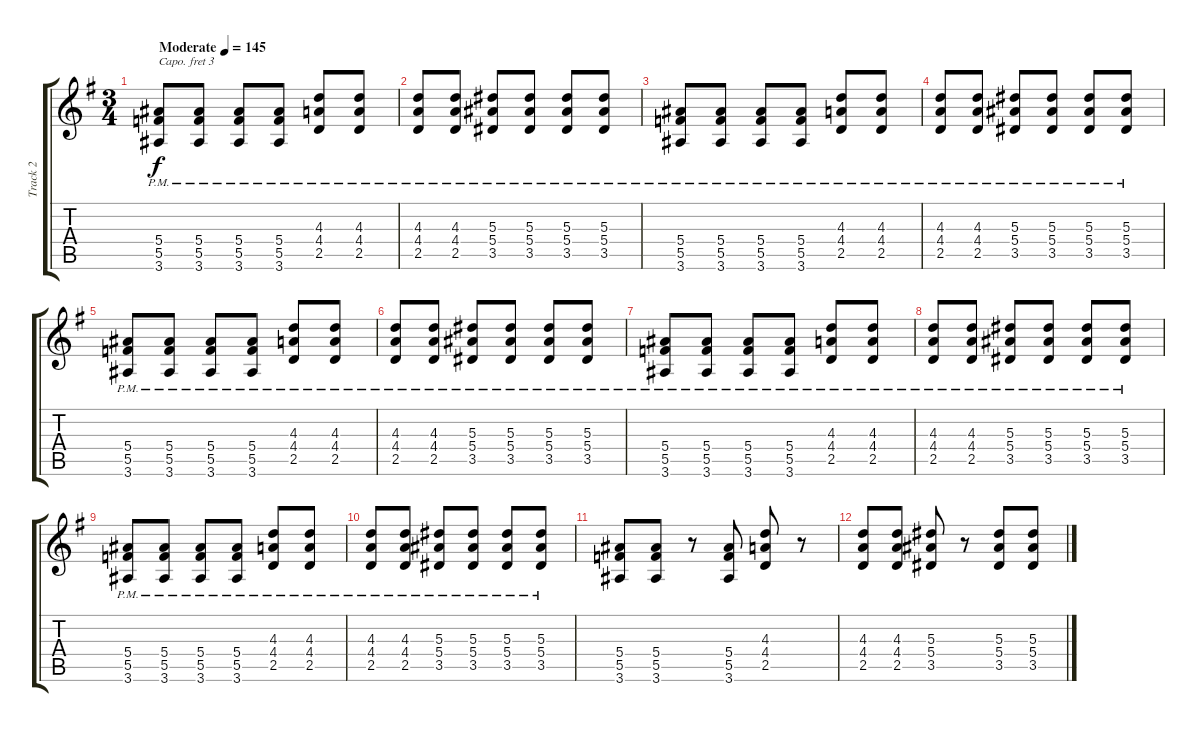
\track ("Track 2" "Track 2") {instrument overdrivenguitar}
\staff {score tabs}
\capo 3
\tuning (E4 B3 G3 D3 A2 E2) {hide}
\ts (3 4)
\tempo (145 "Moderate")
\clef g2
\ks g
(5.4{pm} 5.5{pm} 3.6{pm}).8{dy f instrument overdrivenguitar} (5.4{pm} 5.5{pm} 3.6{pm}).8 (5.4{pm} 5.5{pm} 3.6{pm}).8 (5.4{pm} 5.5{pm} 3.6{pm}).8 (4.3{pm} 4.4{pm} 2.5{pm}).8 (4.3{pm} 4.4{pm} 2.5{pm}).8 |
(4.3{pm} 4.4{pm} 2.5{pm}).8 (4.3{pm} 4.4{pm} 2.5{pm}).8 (5.3{pm} 5.4{pm} 3.5{pm}).8 (5.3{pm} 5.4{pm} 3.5{pm}).8 (5.3{pm} 5.4{pm} 3.5{pm}).8 (5.3{pm} 5.4{pm} 3.5{pm}).8 |
(5.4{pm} 5.5{pm} 3.6{pm}).8 (5.4{pm} 5.5{pm} 3.6{pm}).8 (5.4{pm} 5.5{pm} 3.6{pm}).8 (5.4{pm} 5.5{pm} 3.6{pm}).8 (4.3{pm} 4.4{pm} 2.5{pm}).8 (4.3{pm} 4.4{pm} 2.5{pm}).8 |
(4.3{pm} 4.4{pm} 2.5{pm}).8 (4.3{pm} 4.4{pm} 2.5{pm}).8 (5.3{pm} 5.4{pm} 3.5{pm}).8 (5.3{pm} 5.4{pm} 3.5{pm}).8 (5.3{pm} 5.4{pm} 3.5{pm}).8 (5.3{pm} 5.4{pm} 3.5{pm}).8 |
(5.4{pm} 5.5{pm} 3.6{pm}).8 (5.4{pm} 5.5{pm} 3.6{pm}).8 (5.4{pm} 5.5{pm} 3.6{pm}).8 (5.4{pm} 5.5{pm} 3.6{pm}).8 (4.3{pm} 4.4{pm} 2.5{pm}).8 (4.3{pm} 4.4{pm} 2.5{pm}).8 |
(4.3{pm} 4.4{pm} 2.5{pm}).8 (4.3{pm} 4.4{pm} 2.5{pm}).8 (5.3{pm} 5.4{pm} 3.5{pm}).8 (5.3{pm} 5.4{pm} 3.5{pm}).8 (5.3{pm} 5.4{pm} 3.5{pm}).8 (5.3{pm} 5.4{pm} 3.5{pm}).8 |
(5.4{pm} 5.5{pm} 3.6{pm}).8 (5.4{pm} 5.5{pm} 3.6{pm}).8 (5.4{pm} 5.5{pm} 3.6{pm}).8 (5.4{pm} 5.5{pm} 3.6{pm}).8 (4.3{pm} 4.4{pm} 2.5{pm}).8 (4.3{pm} 4.4{pm} 2.5{pm}).8 |
(4.3{pm} 4.4{pm} 2.5{pm}).8 (4.3{pm} 4.4{pm} 2.5{pm}).8 (5.3{pm} 5.4{pm} 3.5{pm}).8 (5.3{pm} 5.4{pm} 3.5{pm}).8 (5.3{pm} 5.4{pm} 3.5{pm}).8 (5.3{pm} 5.4{pm} 3.5{pm}).8 |
(5.4{pm} 5.5{pm} 3.6{pm}).8 (5.4{pm} 5.5{pm} 3.6{pm}).8 (5.4{pm} 5.5{pm} 3.6{pm}).8 (5.4{pm} 5.5{pm} 3.6{pm}).8 (4.3{pm} 4.4{pm} 2.5{pm}).8 (4.3{pm} 4.4{pm} 2.5{pm}).8 |
(4.3{pm} 4.4{pm} 2.5{pm}).8 (4.3{pm} 4.4{pm} 2.5{pm}).8 (5.3{pm} 5.4{pm} 3.5{pm}).8 (5.3{pm} 5.4{pm} 3.5{pm}).8 (5.3{pm} 5.4{pm} 3.5{pm}).8 (5.3{pm} 5.4{pm} 3.5{pm}).8 |
(5.4 5.5 3.6).8 (5.4 5.5 3.6).8 r.8 (5.4 5.5 3.6).8 (4.3 4.4 2.5).8 r.8 |
(4.3 4.4 2.5).8 (4.3 4.4 2.5).8 (5.3 5.4 3.5).8 r.8 (5.3 5.4 3.5).8 (5.3 5.4 3.5).8
